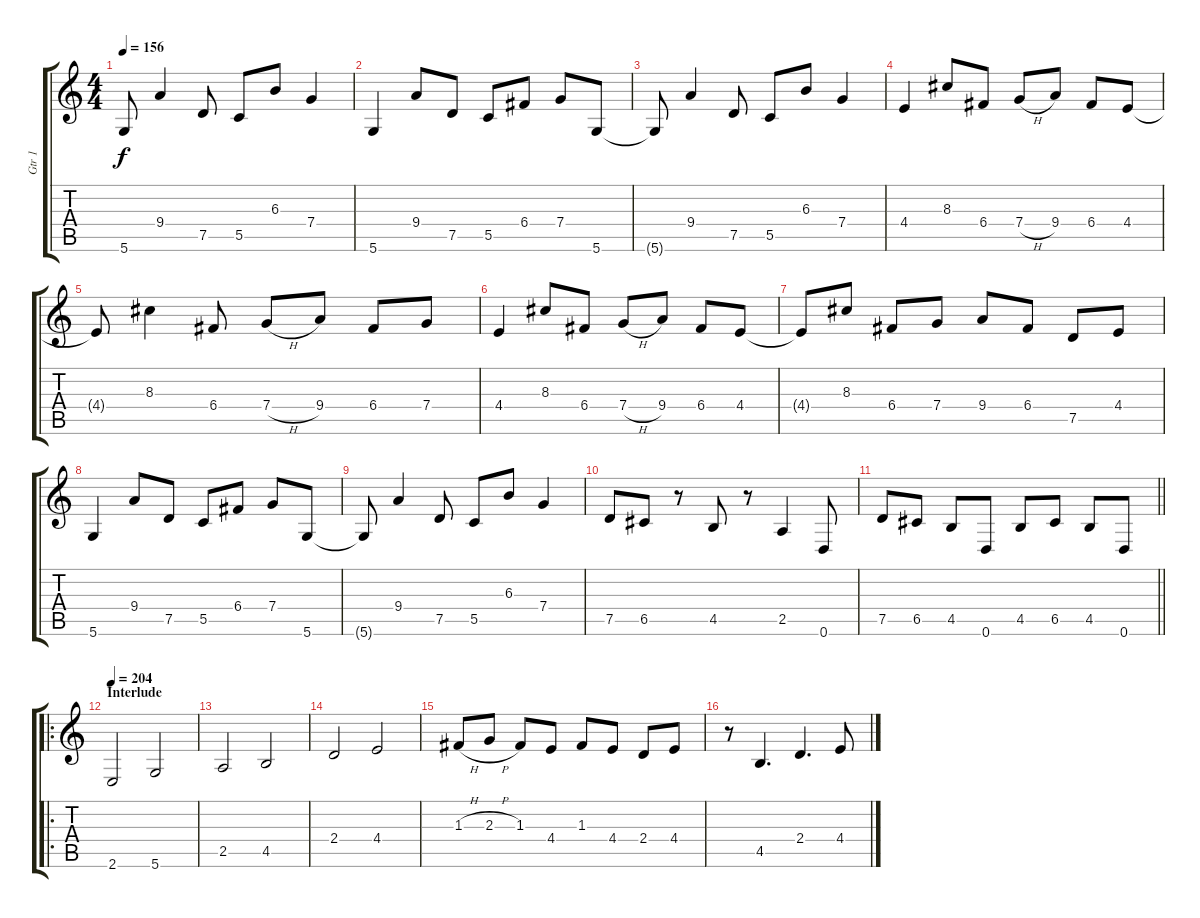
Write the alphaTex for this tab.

\track ("Gtr 1" "Gtr 1") {instrument distortionguitar}
\staff {score tabs}
\tuning (D4 A3 F3 C3 G2 D2) {hide}
\ts (4 4)
\tempo 156
\clef g2
\ks c
5.6{t}.8{dy f} 9.4.4 7.5.8 5.5.8 6.3.8 7.4.4 |
5.6.4 9.4.8 7.5.8 5.5.8 6.4.8 7.4.8 5.6.8 |
5.6{t}.8 9.4.4 7.5.8 5.5.8 6.3.8 7.4.4 |
4.4.4 8.3.8 6.4.8 7.4{h}.8 9.4.8 6.4.8 4.4.8 |
4.4{t}.8 8.3.4 6.4.8 7.4{h}.8 9.4.8 6.4.8 7.4.8 |
4.4.4 8.3.8 6.4.8 7.4{h}.8 9.4.8 6.4.8 4.4.8 |
4.4{t}.8 8.3.8 6.4.8 7.4.8 9.4.8 6.4.8 7.5.8 4.4.8 |
5.6.4 9.4.8 7.5.8 5.5.8 6.4.8 7.4.8 5.6.8 |
5.6{t}.8 9.4.4 7.5.8 5.5.8 6.3.8 7.4.4 |
7.5.8 6.5.8 r.8 4.5.8 r.8 2.5.4 0.6.8 |
\barLineRight lightlight
7.5.8 6.5.8 4.5.8 0.6.8 4.5.8 6.5.8 4.5.8 0.6.8 |
\ro
\section ("" "Interlude")
\tempo 204
2.6.2 5.6.2 |
2.5.2 4.5.2 |
2.4.2 4.4.2 |
1.3{h}.8 2.3{h}.8 1.3.8 4.4.8 1.3.8 4.4.8 2.4.8 4.4.8 |
r.8 4.5.4{d} 2.4.4{d} 4.4.8
